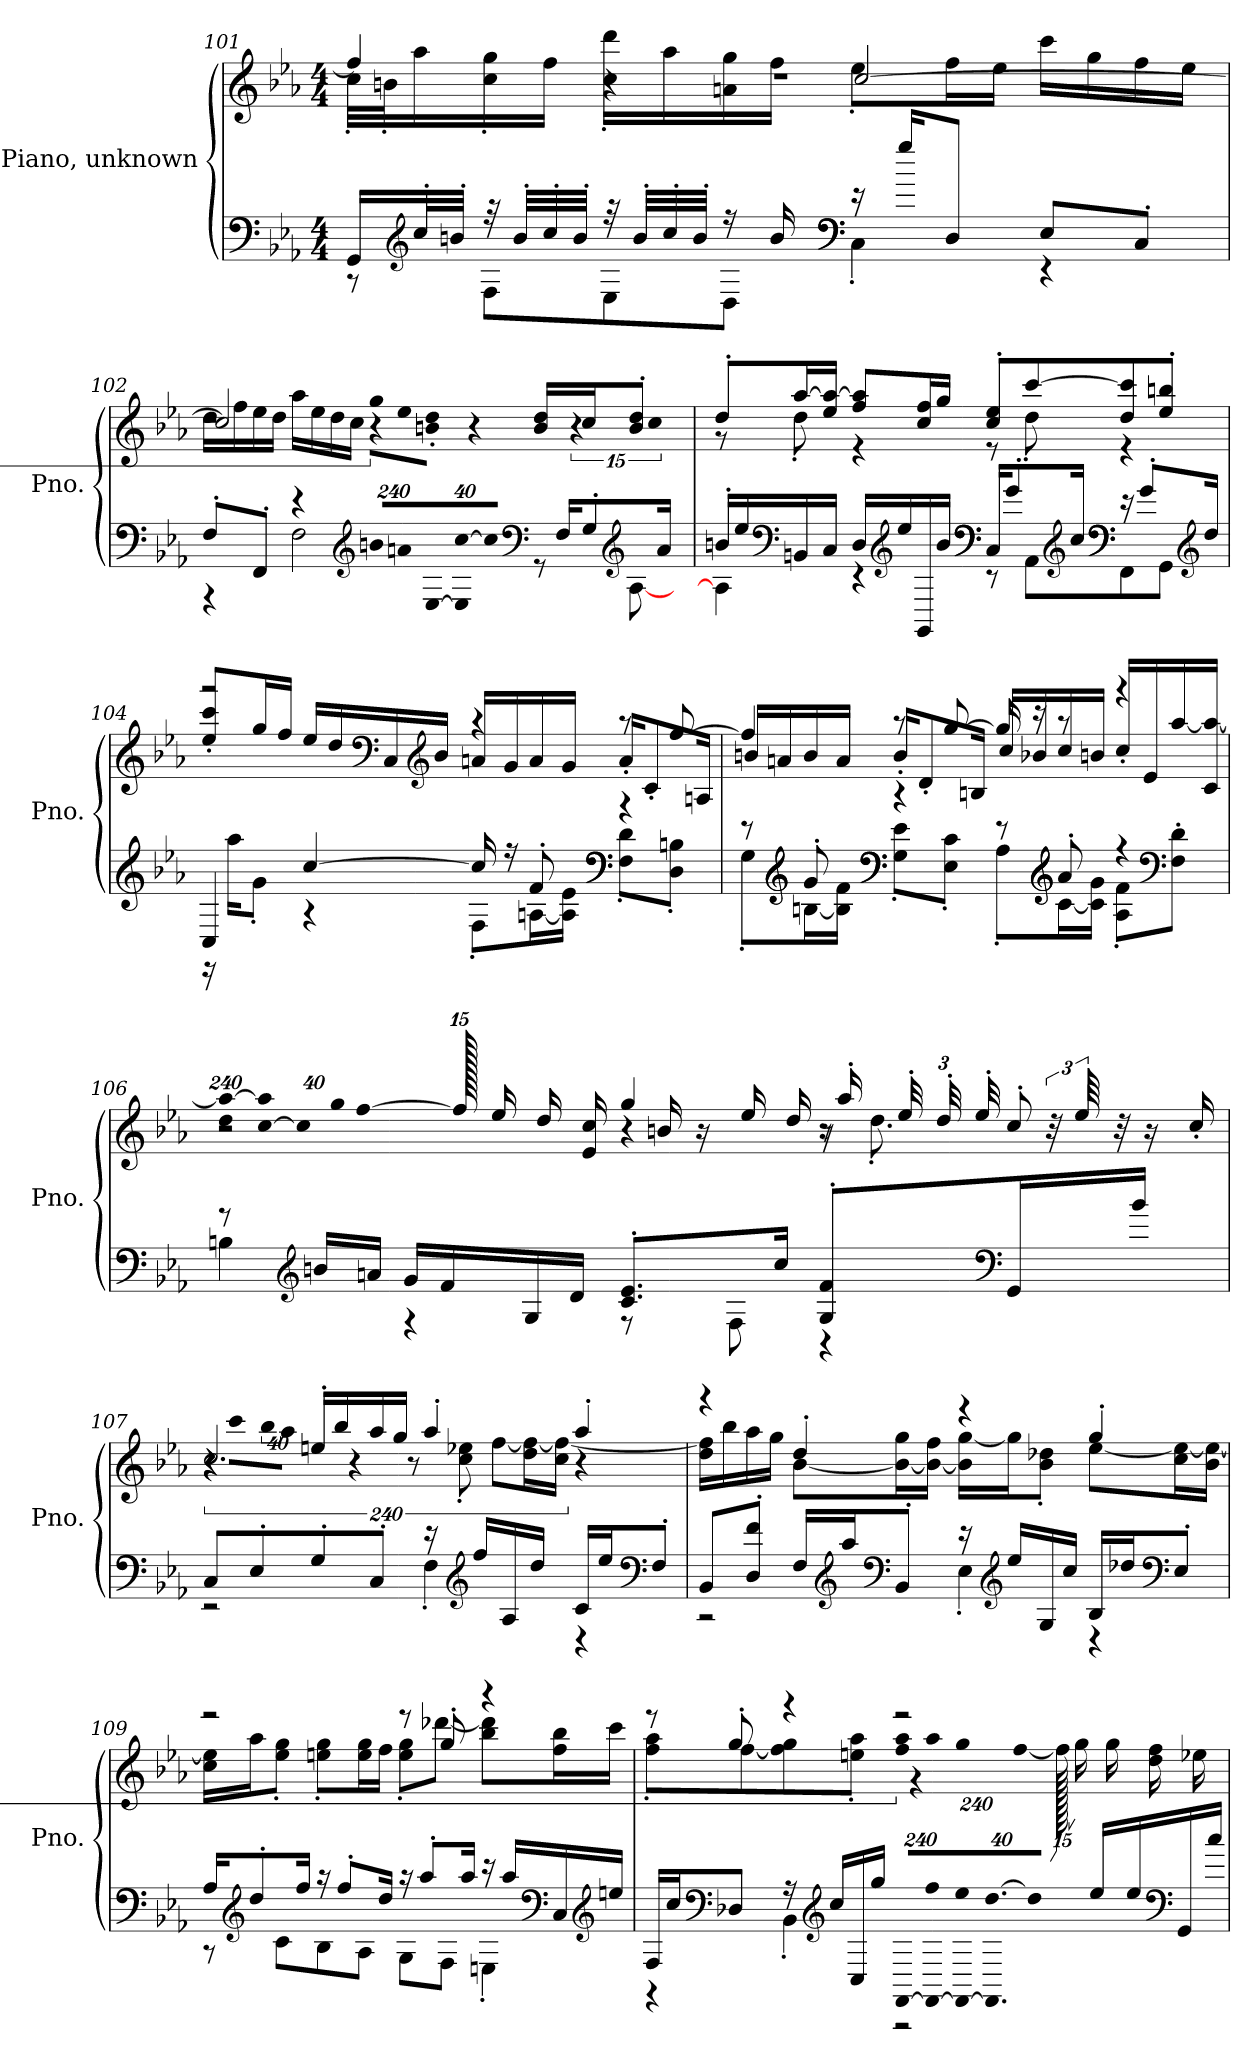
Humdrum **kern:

**kern	**kern
*part1	*part1
*staff2	*staff1
*I"Piano, unknown	*
*I'Pno.	*
!!LO:LB:g=z
*clefF4	*clefG2
*k[b-e-a-]	*k[b-e-a-]
*M4/4	*M4/4
=101	=101
*^	*^
*	*	*	*^
16GG/LL	8r	1r	32cc'\LLL	4ff/]
.	.	.	32bn'\J	.
*clefG2	*	*	*	*
32cc'/L	.	.	16aa-\	.
32bn'/JJJ	.	.	.	.
32r	8F\L	.	16cc\' 16gg\'	.
32b'/LLL	.	.	.	.
32cc'/	.	.	16ff\JJ	.
32b'/JJJ	.	.	.	.
32r	8E-\	.	16cc\' 16ddd\'LL	4r
32b'/LLL	.	.	.	.
32cc'/	.	.	16aa-\	.
32b'/JJJ	.	.	.	.
16r	8D\J	.	16an\ 16gg\	.
16b/	.	.	16ff\JJ	.
*clefF4	*	*	*	*
16r	4C'\	.	8ee-'\L	[2cc/
16gg/KL	.	.	.	.
8D/J	.	.	16ff\L	.
.	.	.	16ee-\JJ	.
8E-/L	4r	.	16ccc\LL	.
.	.	.	16gg\	.
8C'/J	.	.	16ff\	.
.	.	.	16ee-\JJ	.
!!LO:LB:g=z	!!	!!
=102	=102	=102	=102	=102
8F'/L	4r	1r	16dd\LL	2cc/]
.	.	.	16ff\	.
8FF'/J	.	.	16ee-\	.
.	.	.	16dd\JJ	.
4r	2F\	.	16aa-\LL	.
.	.	.	16ee-\	.
.	.	.	16dd\	.
.	.	.	16cc\JJ	.
*clefG2	*	*	*	*
*Xbrackettup	*	*	*	*
!LO:N:vis=16	!	!	!LO:N:vis=16	!
1920%137bn/LL	.	.	1920%137gg\LL	4r
!LO:N:vis=16	!	!	!LO:N:vis=16	!
1920%137an/	.	.	1920%137ee-\	.
!LO:N:vis=32	!	!	!LO:N:vis=16	!
[640%23E-/L	.	.	1920%137bn\' 1920%137dd\'JJ	.
!LO:N:vis=32	!	!	!	!
640%23E-/] [640%23cc/	.	.	.	.
!	!	!	!LO:N:vis=16	!
.	.	.	1920%137r	.
!LO:N:vis=32	!	!	!	!
640%23cc/JJJ]	.	.	.	.
*clefF4	*	*	*	*
.	8r	.	.	16b/ 16dd/LL
16F/KL	.	.	.	.
.	.	.	1920ryy	.
!	!	!	!LO:N:vis=8	!
.	.	.	960%137r	.
.	.	.	.	16cc/J
8G'/	.	.	.	.
*clefG2	*	*	*	*
.	[8A-\	.	.	8b/' 8dd/'J
!	!	!	!LO:N:vis=16	!
.	.	.	1920%137cc\	.
16a/Jk	.	.	.	.
.	1920ryy	1920ryy	1920ryy	1920ryy
*	*	*	*v	*v
!!LO:LB:g=z
=103	=103	=103	=103
16bn'/LL	4A-\]	8dd'/L	8r
16ee-/	.	.	.
*clefF4	*	*	*
16BBn/	.	[16aa-/L	8dd'\
16C/JJ	.	16ee-/ 16aa-/_JJ	.
16D/LL	4r	8ff/ 8aa-/]L	4r
*clefG2	*	*	*
16ee-/	.	.	.
16GG/	.	16cc/ 16ff/L	.
16b/JJ	.	16gg/JJ	.
*clefF4	*	*	*
16C/KL	8r	8cc/' 8ee-/'L	8r
8g'/	.	.	.
.	8AA-\L	[8ccc/	8dd'\
*clefG2	*	*	*
16cc/Jk	.	.	.
*clefF4	*	*	*
16r	8FF\	8dd/ 8ccc/]	4r
8g'/L	.	.	.
.	8GG\J	8ee-/' 8bbn/'J	.
*clefG2	*	*	*
16dd/Jk	.	.	.
!!LO:PB:g=z	!!
=104	=104	=104	=104
4C/	16r	2r	8ee-/' 8ccc/'L
.	16aa-\KL	.	.
.	8g'\J	.	16gg/L
.	.	.	16ff/JJ
[4cc/	4r	.	16ee-/LL
.	.	.	16dd/
*	*	*clefF4	*
.	.	.	16C/
*	*	*clefG2	*
.	.	.	16b-/JJ
16cc/]	8F'\L	4r	16an/LL
16r	.	.	16g/
8f'/	[16An\L	.	16a/
.	16A\] 16e-\JJ	.	16g/JJ
*clefF4	*	*	*
4r	8F\' 8d\'L	8r	16a'/KL
.	.	.	8c'/
.	8D\' 8Bn\'J	[8ff/	.
.	.	.	16An/Jk
!!LO:LB:g=z	!!
=105	=105	=105	=105
8r	8G'\L	4ff/]	16bn/LL
.	.	.	16an/
*clefG2	*	*	*
8g'/	[16Bn\L	.	16b/
.	16B\] 16f\JJ	.	16a/JJ
*clefF4	*	*	*
4r	8G\' 8e-\'L	8r	16b'/KL
.	.	.	8d'/
.	8E-\' 8c\'J	[8gg/	.
.	.	.	16Bn/Jk
8r	8A-'\L	16gg/]	16cc/LL
.	.	16r	16b-X/
*clefG2	*	*	*
8a-'/	[16c\L	8r	16cc/
.	16c\] 16g\JJ	.	16bn/JJ
4r	8A-\' 8f\'L	4r	16cc'/LL
.	.	.	16e-/
*clefF4	*	*	*
.	8F\' 8d\'J	.	[16aa-/
.	.	.	16c/ 16aa-/_JJ
!!LO:LB:g=z
=106	=106	=106	=106
*	*	*	*^
*	*	*	*	*Xbrackettup
!	!	!	!	!LO:N:vis=16
8r	4Bn\	2r	2r	1920%137dd/ 1920%137aa-/_LL
!	!	!	!	!LO:N:vis=32
.	.	.	.	[640%23cc/ 640%23aa-/]L
!	!	!	!	!LO:N:vis=32
.	.	.	.	640%23cc/]
*clefG2	*	*	*	*
16bn/LL	.	.	.	.
!	!	!	!	!LO:N:vis=32
.	.	.	.	640%23gg/J
.	.	.	.	[240%17ff/J
16an/JJ	.	.	.	.
16g/LL	4r	.	.	1920ff/]
.	.	.	.	16ee-/LL
16f/	.	.	.	.
.	.	.	.	16dd/
16G/	.	.	.	.
.	.	.	.	16e-/ 16cc/
16d/JJ	.	.	.	.
.	.	.	.	16bn/JJ
8.c/' 8.e-/'L	8r	4gg/	4r	.
.	.	.	.	16r
.	.	.	.	16ee-/LL
.	8F\	.	.	.
.	.	.	.	16dd/
16cc/Jk	.	.	.	.
.	.	.	.	16aa-'/JJ
8G/' 8f/'L	4r	8r	16r	.
.	.	.	.	48ee-'/LLL
.	.	.	.	48dd'/
.	.	.	.	48ee-'/JJJ
.	.	.	8.dd'\	.
*	*	*	*	*brackettup
.	.	.	.	48r
.	.	.	.	96ee-/
.	.	.	.	32r
*clefF4	*	*	*	*
16GG/L	.	8cc'/	.	.
.	.	.	.	16r
16b/JJ	.	.	.	.
.	.	.	.	16cc'/
1920ryy	1920ryy	1920ryy	1920ryy	.
!!LO:LB:g=z	!!	!!
=107	=107	=107	=107	=107
!	!	!	!LO:N:vis=16	!
8C/L	2r	4r	1920%137r	2.cc/
!	!	!	!LO:N:vis=16	!
.	.	.	1920%137ccc\LL	.
8E-'/	.	.	.	.
!	!	!	!LO:N:vis=32	!
.	.	.	640%23bb-\K	.
!	!	!	!LO:N:vis=16	!
.	.	.	1920%137aa-\JJ	.
8G'/	.	16een'/LL	4r	.
.	.	16bb-/	.	.
8C'/J	.	16aa-/	.	.
.	.	16gg/JJ	.	.
16r	4F'\	4aa-'/	8r	.
*clefG2	*	*	*	*
16ff/LL	.	.	.	.
16A-/	.	.	8cc\' 8ee-X\'	.
16dd/JJ	.	.	.	.
16c/LL	4r	4aa-'/	[8ff\L	4r
16ee-/J	.	.	.	.
*clefF4	*	*	*	*
8F'/J	.	.	16dd\ 16ff\_L	.
.	.	.	16cc\ 16ff\_JJ	.
*	*	*	*v	*v
!!LO:LB:g=z
=108	=108	=108	=108
8BB-/L	2r	4r	16dd\ 16ff\]LL
.	.	.	16bb-\
8D/' 8f/'J	.	.	16aa-\
.	.	.	16gg\JJ
16F/LL	.	4dd'/	[8b-\L
*clefG2	*	*	*
16aa-/J	.	.	.
*clefF4	*	*	*
8BB-'/J	.	.	16b-\_ 16gg\L
.	.	.	16b-\_ 16ff\JJ
16r	4E-'\	4r	16b-\] [16gg\LL
*clefG2	*	*	*
16ee-/LL	.	.	16gg\J]
16G/	.	.	8b-\' 8dd-X\'J
16cc/JJ	.	.	.
16B-/LL	4r	4gg'/	[8ee-\L
16dd-X/J	.	.	.
*clefF4	*	*	*
8E-'/J	.	.	16cc\ 16ee-\_L
.	.	.	16b-\ 16ee-\_JJ
!!LO:LB:g=z	!!
=109	=109	=109	=109
16A-/KL	8r	2r	16cc\ 16ee-\]LL
*clefG2	*	*	*
8dd'/	.	.	16aa-\J
.	8c\L	.	8ee-\' 8gg\'J
16ff/Jk	.	.	.
16r	8B-\	.	8een\' 8gg\'L
8ff'/L	.	.	.
.	8A-\J	.	16ee\ 16gg\L
16dd/Jk	.	.	16ff\JJ
16r	8G\L	8r	8ee\' 8gg\'L
8aa-'/L	.	.	.
.	8F\J	8gg'/	[8ddd-X\J
16aa-/Jk	.	.	.
16r	4En'\	4r	8bb-\ 8ddd-\]L
16aa-/LL	.	.	.
*clefF4	*	*	*
16C/	.	.	16ff\ 16bb-\L
*clefG2	*	*	*
16een/JJ	.	.	16ccc\JJ
!!LO:PB:g=z	!!
=110	=110	=110	=110
16F/LL	4r	8r	8ff\' 8aa-\'L
16cc/J	.	.	.
*clefF4	*	*	*
8D-X/J	.	8gg'/	[8ff\
16r	4BB-'\	4r	8ff\] 8gg\
*clefG2	*	*	*
16cc/LL	.	.	.
16C/	.	.	8een\' 8aa-\'J
16gg/JJ	.	.	.
!LO:N:vis=16	!	!	!LO:N:vis=32
[1920%137FF/LL	2r	2r	640%23ff\ 640%23aa-\
!	!	!	!LO:N:vis=32
.	.	.	640%23r
!LO:N:vis=16	!	!	!
1920%137FF/_ 1920%137ff/	.	.	.
!	!	!	!LO:N:vis=16
.	.	.	1920%137aa-\LL
!LO:N:vis=32	!	!	!
640%23FF/_ 640%23ee-/L	.	.	.
!	!	!	!LO:N:vis=32
.	.	.	640%23gg\K
!LO:N:vis=32.	!	!	!
1920%103FF/] [1920%103dd/	.	.	.
.	.	.	[240%17ff\J
!LO:N:vis=64	!	!	!
960%17dd/JJJk]	.	.	.
16ee-/LL	.	.	1920ff\]
.	.	.	16gg\LL
16ee-/	.	.	.
.	.	.	16gg\
*clefF4	*	*	*
16GG/	.	.	.
.	.	.	16dd\ 16ff\
16cc/JJ	.	.	.
.	.	.	16ee-X\JJ
1920ryy	1920ryy	1920ryy	.
*v	*v	*	*
*	*v	*v
=	=
*-	*-
